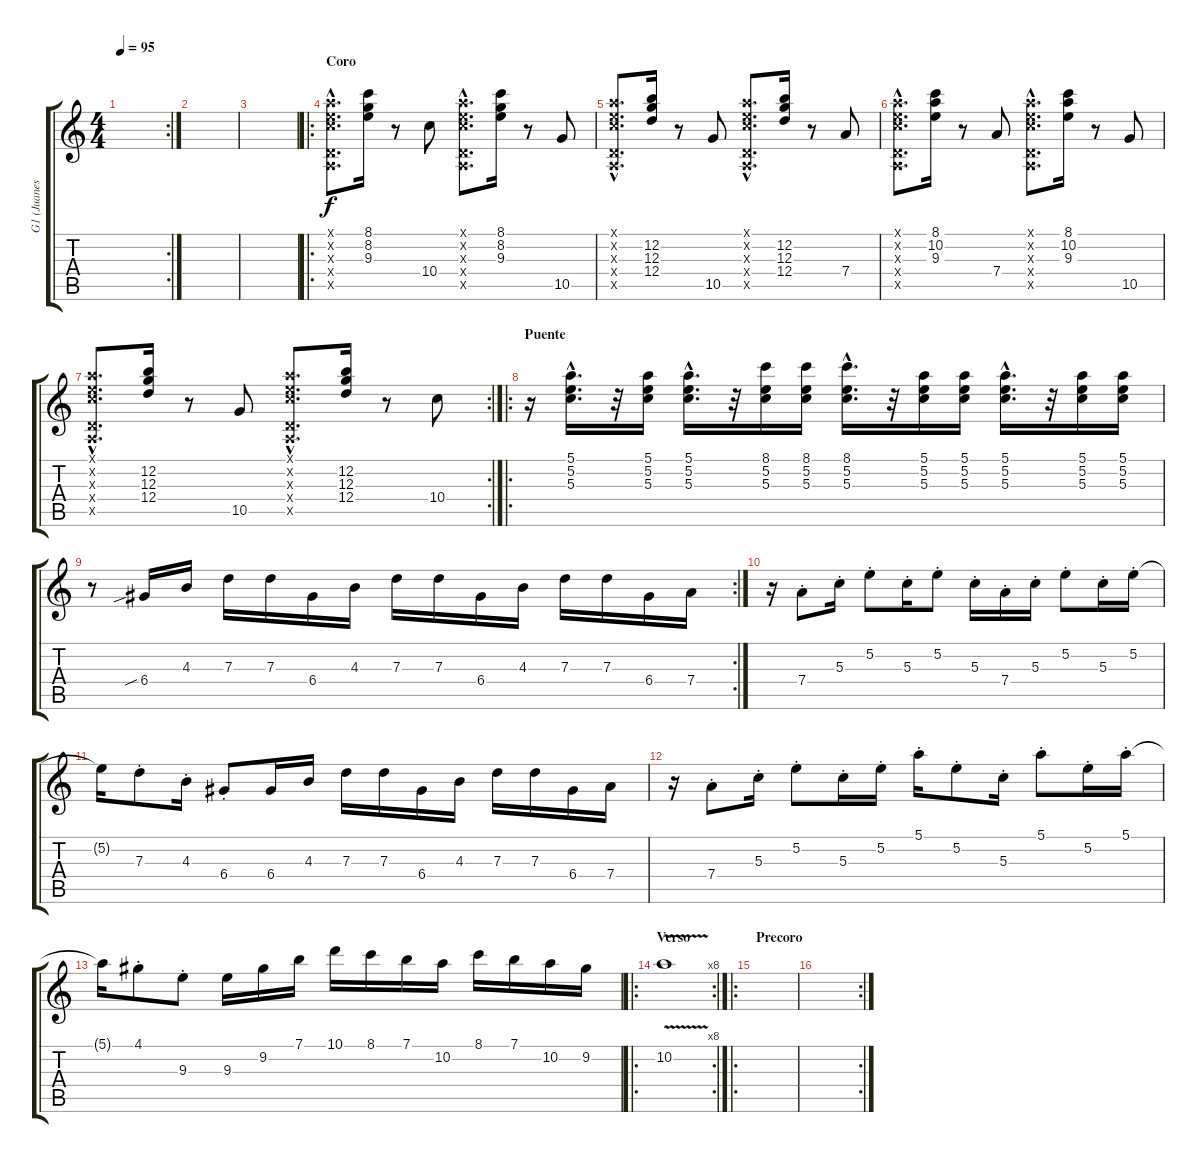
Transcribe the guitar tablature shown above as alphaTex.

\track ("G1 (Juanes)" "G1 (Juanes") {instrument overdrivenguitar}
\staff {score tabs}
\tuning (E4 B3 G3 D3 A2 E2) {hide}
\rc 2
\ts (4 4)
\tempo 95
\clef g2
\ks c
|
|
|
\ro
\section ("" "Coro")
(5.1{hac x} 5.2{hac x} 5.3{hac x} 0.4{hac x} 0.5{hac x}).8{d instrument overdrivenguitar} (8.1 8.2 9.3).16 r.8 10.4.8 (5.1{hac x} 5.2{hac x} 5.3{hac x} 0.4{hac x} 0.5{hac x}).8{d} (8.1 8.2 9.3).16 r.8 10.5.8 |
(5.1{hac x} 5.2{hac x} 5.3{hac x} 0.4{hac x} 0.5{hac x}).8{d} (12.2 12.3 12.4).16 r.8 10.5.8 (5.1{hac x} 5.2{hac x} 5.3{hac x} 0.4{hac x} 0.5{hac x}).8{d} (12.2 12.3 12.4).16 r.8 7.4.8 |
(5.1{hac x} 5.2{hac x} 5.3{hac x} 0.4{hac x} 0.5{hac x}).8{d instrument overdrivenguitar} (8.1 10.2 9.3).16 r.8 7.4.8 (5.1{hac x} 5.2{hac x} 5.3{hac x} 0.4{hac x} 0.5{hac x}).8{d} (8.1 10.2 9.3).16 r.8 10.5.8 |
\rc 2
(5.1{hac x} 5.2{hac x} 5.3{hac x} 0.4{hac x} 0.5{hac x}).8{d} (12.2 12.3 12.4).16 r.8 10.5.8 (5.1{hac x} 5.2{hac x} 5.3{hac x} 0.4{hac x} 0.5{hac x}).8{d} (12.2 12.3 12.4).16 r.8 10.4.8 |
\ro
\section ("" "Puente")
r.16 (5.1{hac} 5.2{hac} 5.3{hac}).16{d volume 12} r.32 (5.1 5.2 5.3).16 (5.1{hac} 5.2{hac} 5.3{hac}).16{d} r.32 (8.1 5.2 5.3).16 (8.1 5.2 5.3).16 (8.1{hac} 5.2{hac} 5.3{hac}).16{d} r.32 (5.1 5.2 5.3).16 (5.1 5.2 5.3).16 (5.1{hac} 5.2{hac} 5.3{hac}).16{d} r.32 (5.1 5.2 5.3).16 (5.1 5.2 5.3).16 |
\rc 2
r.8 6.4{sib}.16 4.3.16 7.3.16 7.3.16 6.4.16 4.3.16 7.3.16 7.3.16 6.4.16 4.3.16 7.3.16 7.3.16 6.4.16 7.4.16 |
r.16 7.4{st}.8 5.3{st}.16 5.2{st}.8 5.3{st}.16 5.2{st}.8 5.3{st}.16 7.4{st}.16 5.3{st}.16 5.2{st}.8 5.3{st}.16 5.2{st}.16 |
5.2{t}.16 7.3{st}.8 4.3{st}.16 6.4{st}.8 6.4.16 4.3.16 7.3.16 7.3.16 6.4.16 4.3.16 7.3.16 7.3.16 6.4.16 7.4.16 |
r.16 7.4{st}.8 5.3{st}.16 5.2{st}.8 5.3{st}.16 5.2{st}.16 5.1{st}.16 5.2{st}.8 5.3{st}.16 5.1{st}.8 5.2{st}.16 5.1{st}.16 |
5.1{t}.16 4.1{st}.8 9.3{st}.8 9.3.16 9.2.16 7.1.16 10.1.16 8.1.16 7.1.16 10.2.16 8.1.16 7.1.16 10.2.16 9.2.16 |
\ro
\rc 8
\section ("" "Verso")
10.2{v}.1{volume 0} |
\ro
\section ("" "Precoro")
|
\rc 2
